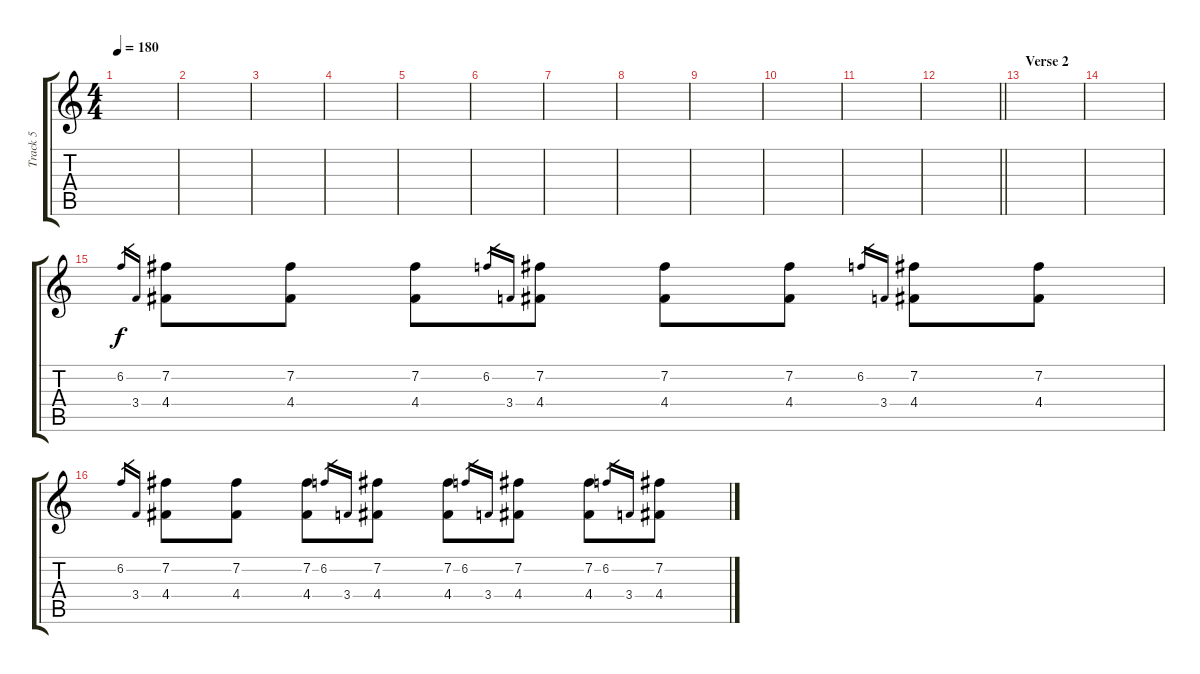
\track ("Track 5" "Track 5") {instrument distortionguitar}
\staff {score tabs}
\tuning (E4 B3 G3 D3 A2 E2) {hide}
\ts (4 4)
\tempo 180
\clef g2
\ks c
|
|
|
|
|
|
|
|
|
|
|
\barLineRight lightlight
|
\section ("" "Verse 2")
|
|
6.2.16{gr} 3.4.16{gr} (7.2 4.4).8 (7.2 4.4).8 (7.2 4.4).8 6.2.16{gr} 3.4.16{gr} (7.2 4.4).8 (7.2 4.4).8 (7.2 4.4).8 6.2.16{gr} 3.4.16{gr} (7.2 4.4).8 (7.2 4.4).8 |
6.2.16{gr} 3.4.16{gr} (7.2 4.4).8 (7.2 4.4).8 (7.2 4.4).8 6.2.16{gr} 3.4.16{gr} (7.2 4.4).8 (7.2 4.4).8 6.2.16{gr} 3.4.16{gr} (7.2 4.4).8 (7.2 4.4).8 6.2.16{gr} 3.4.16{gr} (7.2 4.4).8
